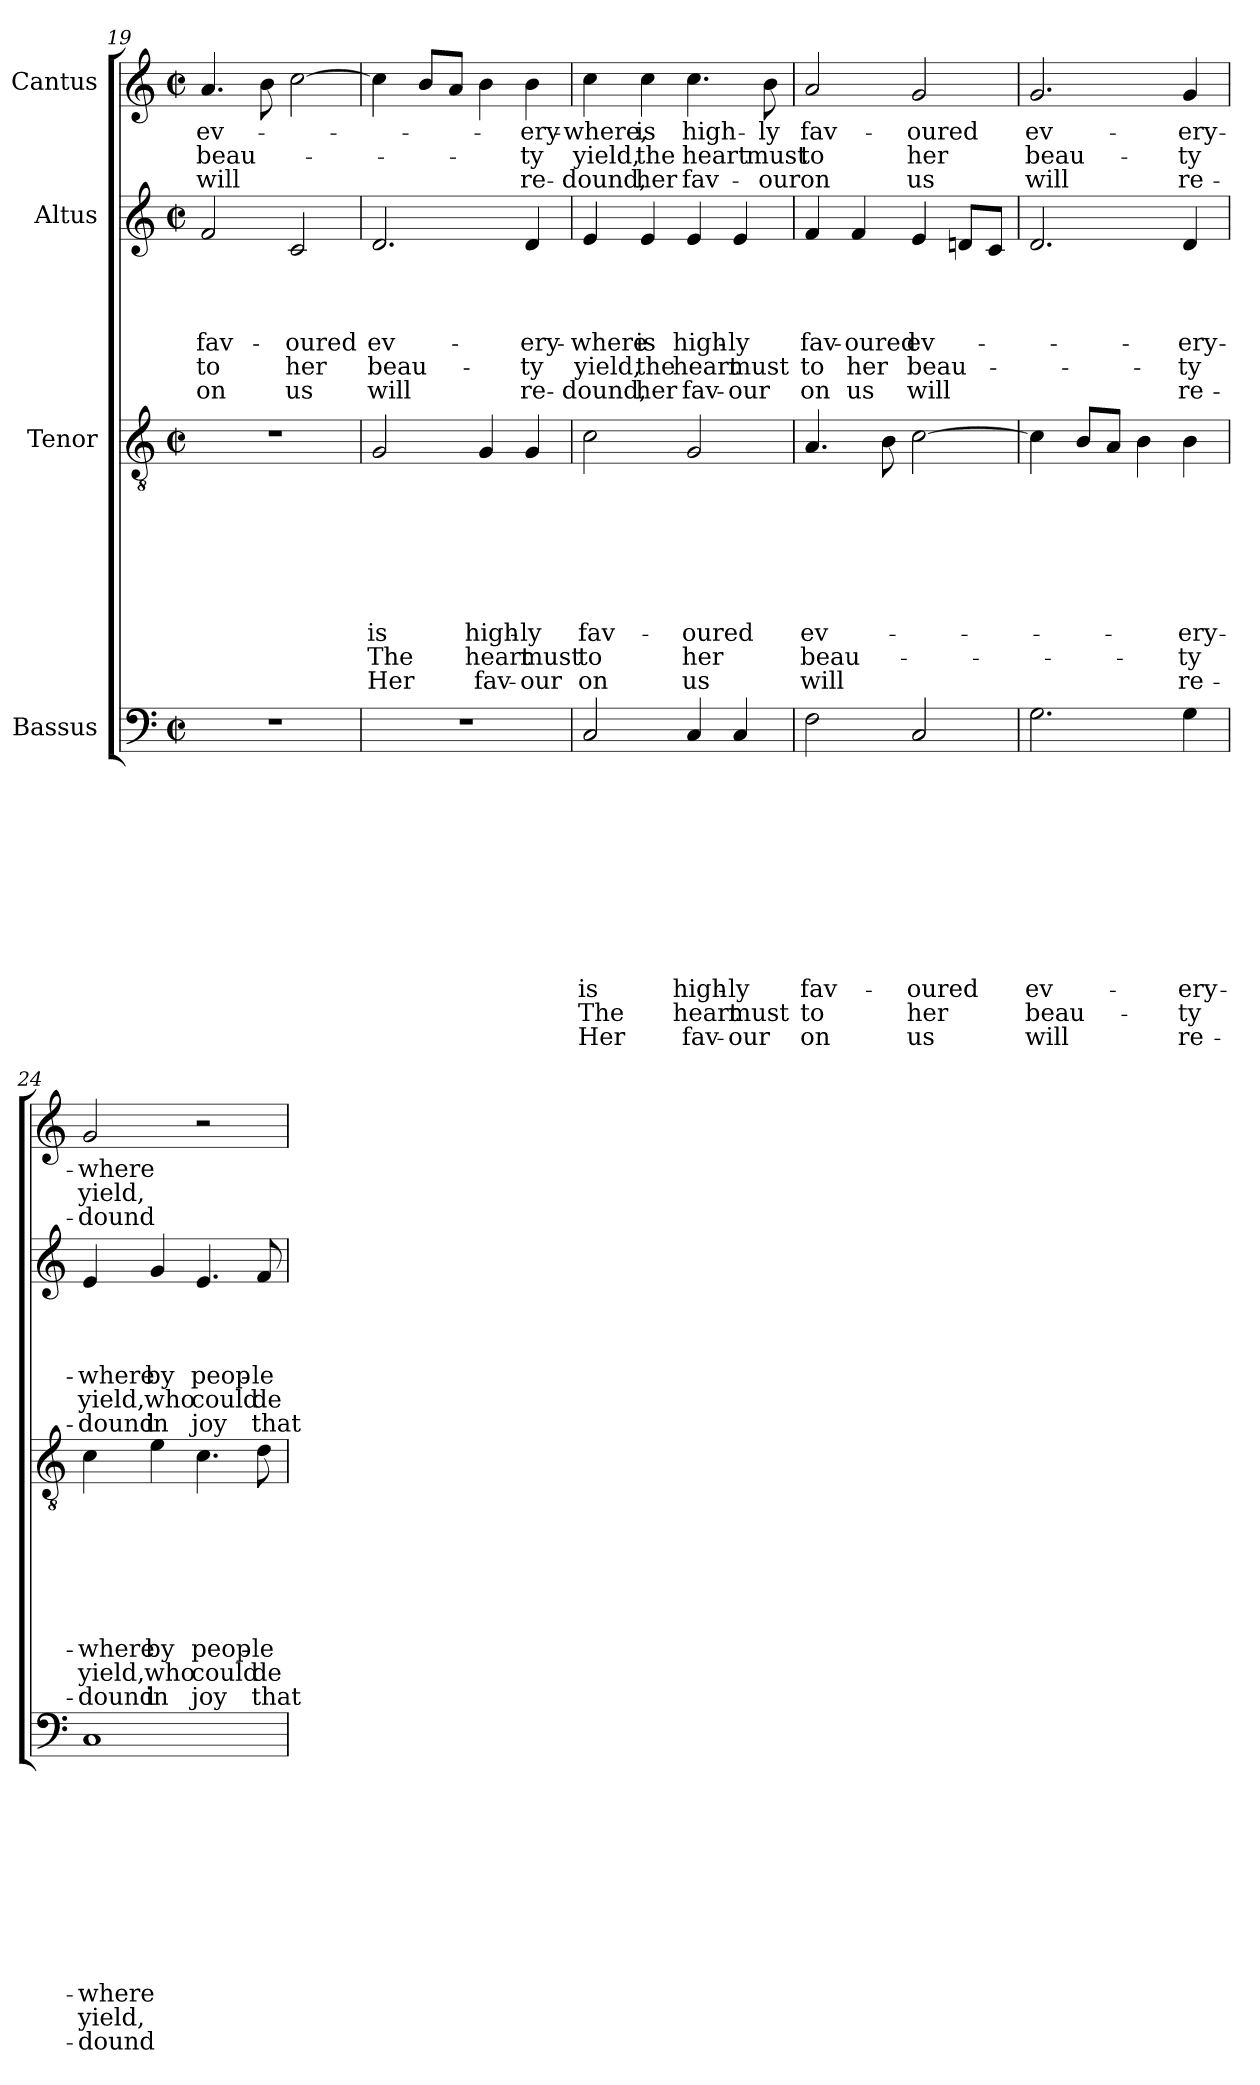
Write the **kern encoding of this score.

**kern	**text	**text	**text	**text	**text	**text	**text	**text	**text	**text	**text	**text	**kern	**text	**text	**text	**text	**text	**text	**text	**text	**text	**kern	**text	**text	**text	**text	**text	**text	**kern	**text	**text	**text
*part4	*part4	*part4	*part4	*part4	*part4	*part4	*part4	*part4	*part4	*part4	*part4	*part4	*part3	*part3	*part3	*part3	*part3	*part3	*part3	*part3	*part3	*part3	*part2	*part2	*part2	*part2	*part2	*part2	*part2	*part1	*part1	*part1	*part1
*staff4	*staff4	*staff4	*staff4	*staff4	*staff4	*staff4	*staff4	*staff4	*staff4	*staff4	*staff4	*staff4	*staff3	*staff3	*staff3	*staff3	*staff3	*staff3	*staff3	*staff3	*staff3	*staff3	*staff2	*staff2	*staff2	*staff2	*staff2	*staff2	*staff2	*staff1	*staff1	*staff1	*staff1
*I"Bassus	*	*	*	*	*	*	*	*	*	*	*	*	*I"Tenor	*	*	*	*	*	*	*	*	*	*I"Altus	*	*	*	*	*	*	*I"Cantus	*	*	*
!!LO:PB:g=z
*clefF4	*	*	*	*	*	*	*	*	*	*	*	*	*clefGv2	*	*	*	*	*	*	*	*	*	*clefG2	*	*	*	*	*	*	*clefG2	*	*	*
*k[]	*	*	*	*	*	*	*	*	*	*	*	*	*k[]	*	*	*	*	*	*	*	*	*	*k[]	*	*	*	*	*	*	*k[]	*	*	*
*C:	*	*	*	*	*	*	*	*	*	*	*	*	*C:	*	*	*	*	*	*	*	*	*	*C:	*	*	*	*	*	*	*C:	*	*	*
*M2/2	*	*	*	*	*	*	*	*	*	*	*	*	*M2/2	*	*	*	*	*	*	*	*	*	*M2/2	*	*	*	*	*	*	*M2/2	*	*	*
*met(c|)	*	*	*	*	*	*	*	*	*	*	*	*	*met(c|)	*	*	*	*	*	*	*	*	*	*met(c|)	*	*	*	*	*	*	*met(c|)	*	*	*
=19	=19	=19	=19	=19	=19	=19	=19	=19	=19	=19	=19	=19	=19	=19	=19	=19	=19	=19	=19	=19	=19	=19	=19	=19	=19	=19	=19	=19	=19	=19	=19	=19	=19
!	!	!	!	!	!	!	!	!	!	!	!	!	!	!	!	!	!	!	!	!	!	!	!	!	!	!	!LO:LY:b	!LO:LY:b	!LO:LY:b	!	!LO:LY:b	!LO:LY:b	!LO:LY:b
1r	.	.	.	.	.	.	.	.	.	.	.	.	1r	.	.	.	.	.	.	.	.	.	2f/	.	.	.	fav-	to	on	4.a/	ev-	beau-	will
.	.	.	.	.	.	.	.	.	.	.	.	.	.	.	.	.	.	.	.	.	.	.	.	.	.	.	.	.	.	8b\	.	.	.
!	!	!	!	!	!	!	!	!	!	!	!	!	!	!	!	!	!	!	!	!	!	!	!	!	!	!	!LO:LY:b	!LO:LY:b	!LO:LY:b	!	!	!	!
.	.	.	.	.	.	.	.	.	.	.	.	.	.	.	.	.	.	.	.	.	.	.	2c/	.	.	.	-oured	her	us	[>2cc\	.	.	.
=20	=20	=20	=20	=20	=20	=20	=20	=20	=20	=20	=20	=20	=20	=20	=20	=20	=20	=20	=20	=20	=20	=20	=20	=20	=20	=20	=20	=20	=20	=20	=20	=20	=20
!	!	!	!	!	!	!	!	!	!	!	!	!	!	!	!	!	!	!	!	!LO:LY:b	!LO:LY:b	!LO:LY:b	!	!	!	!	!LO:LY:b	!LO:LY:b	!LO:LY:b	!	!	!	!
1r	.	.	.	.	.	.	.	.	.	.	.	.	2G/	.	.	.	.	.	.	is	The	Her	2.d/	.	.	.	ev-	beau-	will	4cc\]	.	.	.
.	.	.	.	.	.	.	.	.	.	.	.	.	.	.	.	.	.	.	.	.	.	.	.	.	.	.	.	.	.	8b/L	.	.	.
.	.	.	.	.	.	.	.	.	.	.	.	.	.	.	.	.	.	.	.	.	.	.	.	.	.	.	.	.	.	8a/J	.	.	.
!	!	!	!	!	!	!	!	!	!	!	!	!	!	!	!	!	!	!	!	!LO:LY:b	!LO:LY:b	!LO:LY:b	!	!	!	!	!	!	!	!	!	!	!
.	.	.	.	.	.	.	.	.	.	.	.	.	4G/	.	.	.	.	.	.	high-	heart	fav-	.	.	.	.	.	.	.	4b\	.	.	.
!	!	!	!	!	!	!	!	!	!	!	!	!	!	!	!	!	!	!	!	!LO:LY:b	!LO:LY:b	!LO:LY:b	!	!	!	!	!LO:LY:b	!LO:LY:b	!LO:LY:b	!	!LO:LY:b	!LO:LY:b	!LO:LY:b
.	.	.	.	.	.	.	.	.	.	.	.	.	4G/	.	.	.	.	.	.	-ly	must	-our	4d/	.	.	.	-ery-	-ty	re-	4b\	-ery-	-ty	re-
=21	=21	=21	=21	=21	=21	=21	=21	=21	=21	=21	=21	=21	=21	=21	=21	=21	=21	=21	=21	=21	=21	=21	=21	=21	=21	=21	=21	=21	=21	=21	=21	=21	=21
!	!	!	!	!	!	!	!	!	!	!LO:LY:b	!LO:LY:b	!LO:LY:b	!	!	!	!	!	!	!	!LO:LY:b	!LO:LY:b	!LO:LY:b	!	!	!	!	!LO:LY:b	!LO:LY:b	!LO:LY:b	!	!LO:LY:b	!LO:LY:b	!LO:LY:b
2C/	.	.	.	.	.	.	.	.	.	is	The	Her	2c\	.	.	.	.	.	.	fav-	to	on	4e/	.	.	.	-where	yield,	-dound,	4cc\	-where,	yield,	-dound,
!	!	!	!	!	!	!	!	!	!	!	!	!	!	!	!	!	!	!	!	!	!	!	!	!	!	!	!LO:LY:b	!LO:LY:b	!LO:LY:b	!	!LO:LY:b	!LO:LY:b	!LO:LY:b
.	.	.	.	.	.	.	.	.	.	.	.	.	.	.	.	.	.	.	.	.	.	.	4e/	.	.	.	is	the	her	4cc\	is	the	her
!	!	!	!	!	!	!	!	!	!	!LO:LY:b	!LO:LY:b	!LO:LY:b	!	!	!	!	!	!	!	!LO:LY:b	!LO:LY:b	!LO:LY:b	!	!	!	!	!LO:LY:b	!LO:LY:b	!LO:LY:b	!	!LO:LY:b	!LO:LY:b	!LO:LY:b
4C/	.	.	.	.	.	.	.	.	.	high-	heart	fav-	2G/	.	.	.	.	.	.	-oured	her	us	4e/	.	.	.	high-	heart	fav-	4.cc\	high-	heart	fav-
!	!	!	!	!	!	!	!	!	!	!LO:LY:b	!LO:LY:b	!LO:LY:b	!	!	!	!	!	!	!	!	!	!	!	!	!	!	!LO:LY:b	!LO:LY:b	!LO:LY:b	!	!	!	!
4C/	.	.	.	.	.	.	.	.	.	-ly	must	-our	.	.	.	.	.	.	.	.	.	.	4e/	.	.	.	-ly	must	-our	.	.	.	.
!	!	!	!	!	!	!	!	!	!	!	!	!	!	!	!	!	!	!	!	!	!	!	!	!	!	!	!	!	!	!	!LO:LY:b	!LO:LY:b	!LO:LY:b
.	.	.	.	.	.	.	.	.	.	.	.	.	.	.	.	.	.	.	.	.	.	.	.	.	.	.	.	.	.	8b\	-ly	must	-our
=22	=22	=22	=22	=22	=22	=22	=22	=22	=22	=22	=22	=22	=22	=22	=22	=22	=22	=22	=22	=22	=22	=22	=22	=22	=22	=22	=22	=22	=22	=22	=22	=22	=22
!	!	!	!	!	!	!	!	!	!	!LO:LY:b	!LO:LY:b	!LO:LY:b	!	!	!	!	!	!	!	!LO:LY:b	!LO:LY:b	!LO:LY:b	!	!	!	!	!LO:LY:b	!LO:LY:b	!LO:LY:b	!	!LO:LY:b	!LO:LY:b	!LO:LY:b
2F\	.	.	.	.	.	.	.	.	.	fav-	to	on	4.A/	.	.	.	.	.	.	ev-	beau-	will	4f/	.	.	.	fav-	to	on	2a/	fav-	to	on
!	!	!	!	!	!	!	!	!	!	!	!	!	!	!	!	!	!	!	!	!	!	!	!	!	!	!	!LO:LY:b	!LO:LY:b	!LO:LY:b	!	!	!	!
.	.	.	.	.	.	.	.	.	.	.	.	.	.	.	.	.	.	.	.	.	.	.	4f/	.	.	.	-oured	her	us	.	.	.	.
.	.	.	.	.	.	.	.	.	.	.	.	.	8B\	.	.	.	.	.	.	.	.	.	.	.	.	.	.	.	.	.	.	.	.
!	!	!	!	!	!	!	!	!	!	!LO:LY:b	!LO:LY:b	!LO:LY:b	!	!	!	!	!	!	!	!	!	!	!	!	!	!	!LO:LY:b	!LO:LY:b	!LO:LY:b	!	!LO:LY:b	!LO:LY:b	!LO:LY:b
2C/	.	.	.	.	.	.	.	.	.	-oured	her	us	[>2c\	.	.	.	.	.	.	.	.	.	4e/	.	.	.	ev-	beau-	will	2g/	-oured	her	us
.	.	.	.	.	.	.	.	.	.	.	.	.	.	.	.	.	.	.	.	.	.	.	8dn/L	.	.	.	.	.	.	.	.	.	.
.	.	.	.	.	.	.	.	.	.	.	.	.	.	.	.	.	.	.	.	.	.	.	8c/J	.	.	.	.	.	.	.	.	.	.
=23	=23	=23	=23	=23	=23	=23	=23	=23	=23	=23	=23	=23	=23	=23	=23	=23	=23	=23	=23	=23	=23	=23	=23	=23	=23	=23	=23	=23	=23	=23	=23	=23	=23
!	!	!	!	!	!	!	!	!	!	!LO:LY:b	!LO:LY:b	!LO:LY:b	!	!	!	!	!	!	!	!	!	!	!	!	!	!	!	!	!	!	!LO:LY:b	!LO:LY:b	!LO:LY:b
2.G\	.	.	.	.	.	.	.	.	.	ev-	beau-	will	4c\]	.	.	.	.	.	.	.	.	.	2.d/	.	.	.	.	.	.	2.g/	ev-	beau-	will
.	.	.	.	.	.	.	.	.	.	.	.	.	8B/L	.	.	.	.	.	.	.	.	.	.	.	.	.	.	.	.	.	.	.	.
.	.	.	.	.	.	.	.	.	.	.	.	.	8A/J	.	.	.	.	.	.	.	.	.	.	.	.	.	.	.	.	.	.	.	.
.	.	.	.	.	.	.	.	.	.	.	.	.	4B\	.	.	.	.	.	.	.	.	.	.	.	.	.	.	.	.	.	.	.	.
!	!	!	!	!	!	!	!	!	!	!LO:LY:b	!LO:LY:b	!LO:LY:b	!	!	!	!	!	!	!	!LO:LY:b	!LO:LY:b	!LO:LY:b	!	!	!	!	!LO:LY:b	!LO:LY:b	!LO:LY:b	!	!LO:LY:b	!LO:LY:b	!LO:LY:b
4G\	.	.	.	.	.	.	.	.	.	-ery-	-ty	re-	4B\	.	.	.	.	.	.	-ery-	-ty	re-	4d/	.	.	.	-ery-	-ty	re-	4g/	-ery-	-ty	re-
!!LO:PB:g=z
=24	=24	=24	=24	=24	=24	=24	=24	=24	=24	=24	=24	=24	=24	=24	=24	=24	=24	=24	=24	=24	=24	=24	=24	=24	=24	=24	=24	=24	=24	=24	=24	=24	=24
!	!	!	!	!	!	!	!	!	!	!LO:LY:b	!LO:LY:b	!LO:LY:b	!	!	!	!	!	!	!	!LO:LY:b	!LO:LY:b	!LO:LY:b	!	!	!	!	!LO:LY:b	!LO:LY:b	!LO:LY:b	!	!LO:LY:b	!LO:LY:b	!LO:LY:b
1C	.	.	.	.	.	.	.	.	.	-where	yield,	-dound	4c\	.	.	.	.	.	.	-where	yield,	-dound	4e/	.	.	.	-where	yield,	-dound	2g/	-where	yield,	-dound
!	!	!	!	!	!	!	!	!	!	!	!	!	!	!	!	!	!	!	!	!LO:LY:b	!LO:LY:b	!LO:LY:b	!	!	!	!	!LO:LY:b	!LO:LY:b	!LO:LY:b	!	!	!	!
.	.	.	.	.	.	.	.	.	.	.	.	.	4e\	.	.	.	.	.	.	by	who	in	4g/	.	.	.	by	who	in	.	.	.	.
!	!	!	!	!	!	!	!	!	!	!	!	!	!	!	!	!	!	!	!	!LO:LY:b	!LO:LY:b	!LO:LY:b	!	!	!	!	!LO:LY:b	!LO:LY:b	!LO:LY:b	!	!	!	!
.	.	.	.	.	.	.	.	.	.	.	.	.	4.c\	.	.	.	.	.	.	peop-	could	joy	4.e/	.	.	.	peop-	could	joy	2r	.	.	.
!	!	!	!	!	!	!	!	!	!	!	!	!	!	!	!	!	!	!	!	!LO:LY:b	!LO:LY:b	!LO:LY:b	!	!	!	!	!LO:LY:b	!LO:LY:b	!LO:LY:b	!	!	!	!
.	.	.	.	.	.	.	.	.	.	.	.	.	8d\	.	.	.	.	.	.	-le	de-	that	8f/	.	.	.	-le	de-	that	.	.	.	.
=	=	=	=	=	=	=	=	=	=	=	=	=	=	=	=	=	=	=	=	=	=	=	=	=	=	=	=	=	=	=	=	=	=
*-	*-	*-	*-	*-	*-	*-	*-	*-	*-	*-	*-	*-	*-	*-	*-	*-	*-	*-	*-	*-	*-	*-	*-	*-	*-	*-	*-	*-	*-	*-	*-	*-	*-
